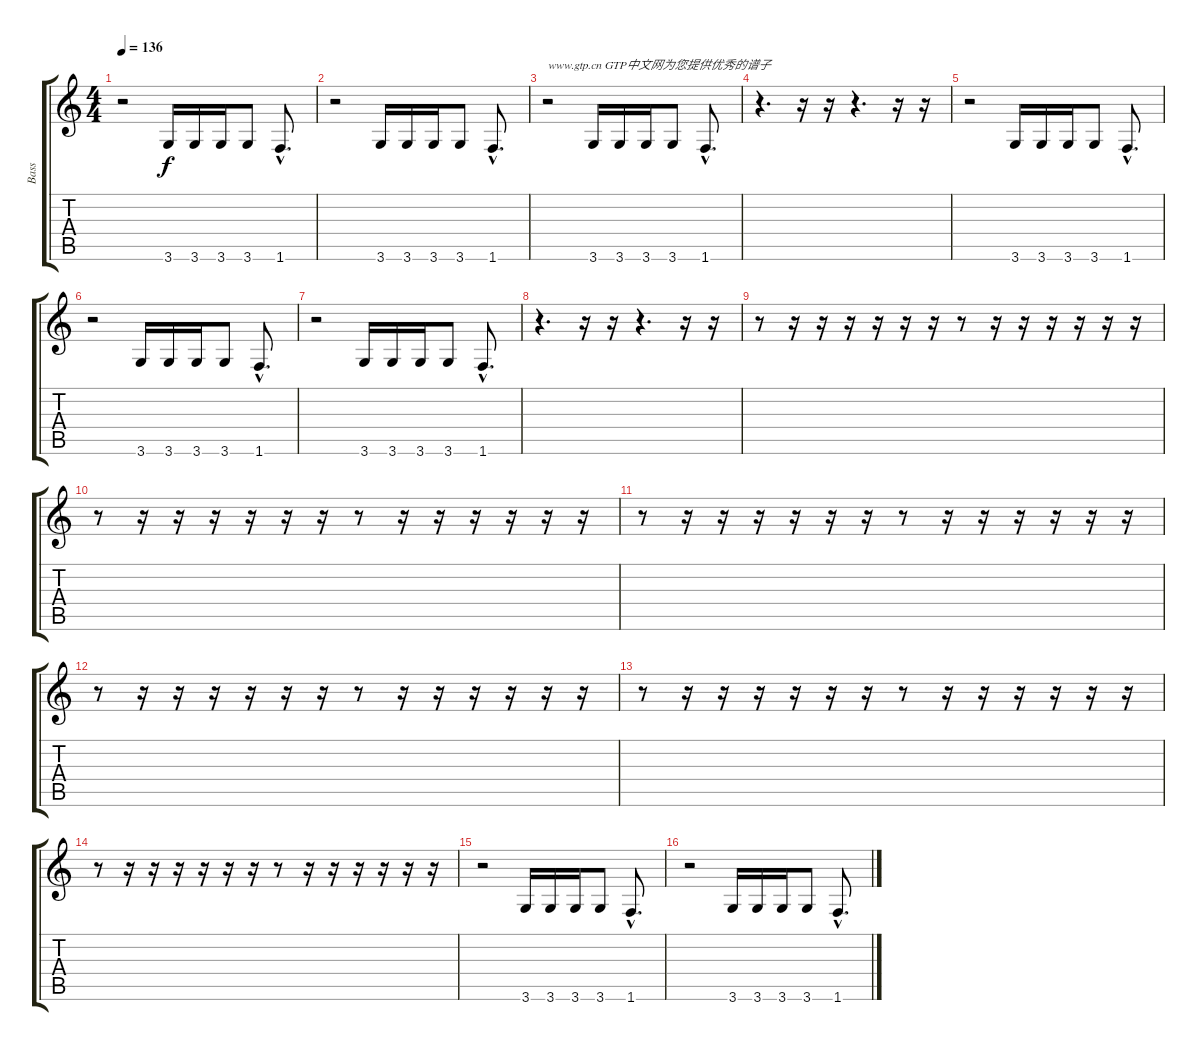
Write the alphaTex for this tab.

\track ("Bass" "Bass") {instrument electricbassfinger}
\staff {score tabs}
\tuning (E4 B3 G3 D3 A2 E2) {hide}
\ts (4 4)
\tempo 136
\clef g2
\ks c
r.2{dy f instrument electricbassfinger} 3.6.16 3.6.16 3.6.16 3.6.8 1.6{hac}.8{d} |
r.2 3.6.16 3.6.16 3.6.16 3.6.8 1.6{hac}.8{d} |
r.2{txt "www.gtp.cn GTP中文网为您提供优秀的谱子"} 3.6.16 3.6.16 3.6.16 3.6.8 1.6{hac}.8{d} |
r.4{d} r.16 r.16 r.4{d} r.16 r.16 |
r.2 3.6.16 3.6.16 3.6.16 3.6.8 1.6{hac}.8{d} |
r.2 3.6.16 3.6.16 3.6.16 3.6.8 1.6{hac}.8{d} |
r.2 3.6.16 3.6.16 3.6.16 3.6.8 1.6{hac}.8{d} |
r.4{d} r.16 r.16 r.4{d} r.16 r.16 |
r.8 r.16 r.16 r.16 r.16 r.16 r.16 r.8 r.16 r.16 r.16 r.16 r.16 r.16 |
r.8 r.16 r.16 r.16 r.16 r.16 r.16 r.8 r.16 r.16 r.16 r.16 r.16 r.16 |
r.8 r.16 r.16 r.16 r.16 r.16 r.16 r.8 r.16 r.16 r.16 r.16 r.16 r.16 |
r.8 r.16 r.16 r.16 r.16 r.16 r.16 r.8 r.16 r.16 r.16 r.16 r.16 r.16 |
r.8 r.16 r.16 r.16 r.16 r.16 r.16 r.8 r.16 r.16 r.16 r.16 r.16 r.16 |
r.8 r.16 r.16 r.16 r.16 r.16 r.16 r.8 r.16 r.16 r.16 r.16 r.16 r.16 |
r.2 3.6.16 3.6.16 3.6.16 3.6.8 1.6{hac}.8{d} |
r.2 3.6.16 3.6.16 3.6.16 3.6.8 1.6{hac}.8{d}
